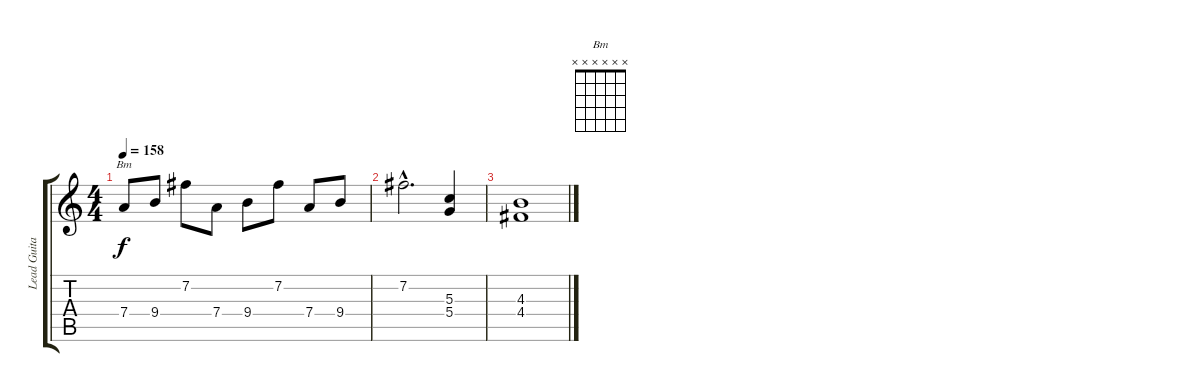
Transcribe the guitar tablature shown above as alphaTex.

\track ("Lead Guitar" "Lead Guita") {instrument distortionguitar}
\staff {score tabs}
\tuning (E4 B3 G3 D3 A2 E2) {hide}
\chord ("Bm" x x x x x x) {firstfret 0}
\ts (4 4)
\tempo 158
\clef g2
\ks c
7.4.8{ch "Bm" dy f} 9.4.8 7.2.8 7.4.8 9.4.8 7.2.8 7.4.8 9.4.8 |
7.2{hac}.2{d} (5.3 5.4).4 |
(4.3 4.4).1
